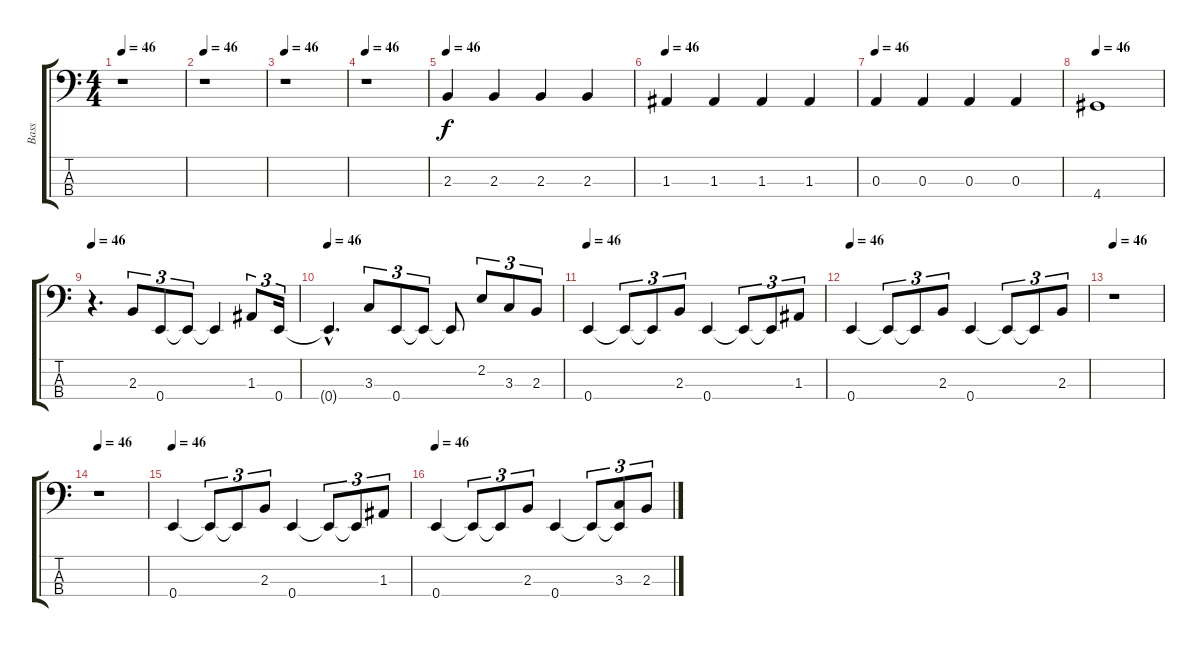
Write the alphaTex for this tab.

\track ("Bass" "Bass") {instrument electricbassfinger}
\staff {score tabs}
\tuning (G2 D2 A1 E1) {hide}
\ts (4 4)
\tempo 46
\clef f4
\ks c
r.1{dy f} |
\tempo 46
r.1 |
\tempo 46
r.1 |
\tempo 46
r.1 |
\tempo 46
2.3.4 2.3.4 2.3.4 2.3.4 |
\tempo 46
1.3.4 1.3.4 1.3.4 1.3.4 |
\tempo 46
0.3.4 0.3.4 0.3.4 0.3.4 |
\tempo 46
4.4.1 |
\tempo 46
r.4{d} 2.3.8{tu (3 2)} 0.4.8{tu (3 2)} 0.4{t}.8{tu (3 2)} 0.4{t}.4 1.3.8{tu (3 2)} 0.4.16{tu (3 2)} |
\tempo 46
0.4{hac t}.4{d} 3.3.8{tu (3 2)} 0.4.8{tu (3 2)} 0.4{t}.8{tu (3 2)} 0.4{t}.8 2.2.8{tu (3 2)} 3.3.8{tu (3 2)} 2.3.8{tu (3 2)} |
\tempo 46
0.4.4 0.4{t}.8{tu (3 2)} 0.4{t}.8{tu (3 2)} 2.3.8{tu (3 2)} 0.4.4 0.4{t}.8{tu (3 2)} 0.4{t}.8{tu (3 2)} 1.3.8{tu (3 2)} |
\tempo 46
0.4.4 0.4{t}.8{tu (3 2)} 0.4{t}.8{tu (3 2)} 2.3.8{tu (3 2)} 0.4.4 0.4{t}.8{tu (3 2)} 0.4{t}.8{tu (3 2)} 2.3.8{tu (3 2)} |
\tempo 46
r.1 |
\tempo 46
r.1 |
\tempo 46
0.4.4 0.4{t}.8{tu (3 2)} 0.4{t}.8{tu (3 2)} 2.3.8{tu (3 2)} 0.4.4 0.4{t}.8{tu (3 2)} 0.4{t}.8{tu (3 2)} 1.3.8{tu (3 2)} |
\tempo 46
0.4.4 0.4{t}.8{tu (3 2)} 0.4{t}.8{tu (3 2)} 2.3.8{tu (3 2)} 0.4.4 0.4{t}.8{tu (3 2)} (3.3 0.4{t}).8{tu (3 2)} 2.3.8{tu (3 2)}
